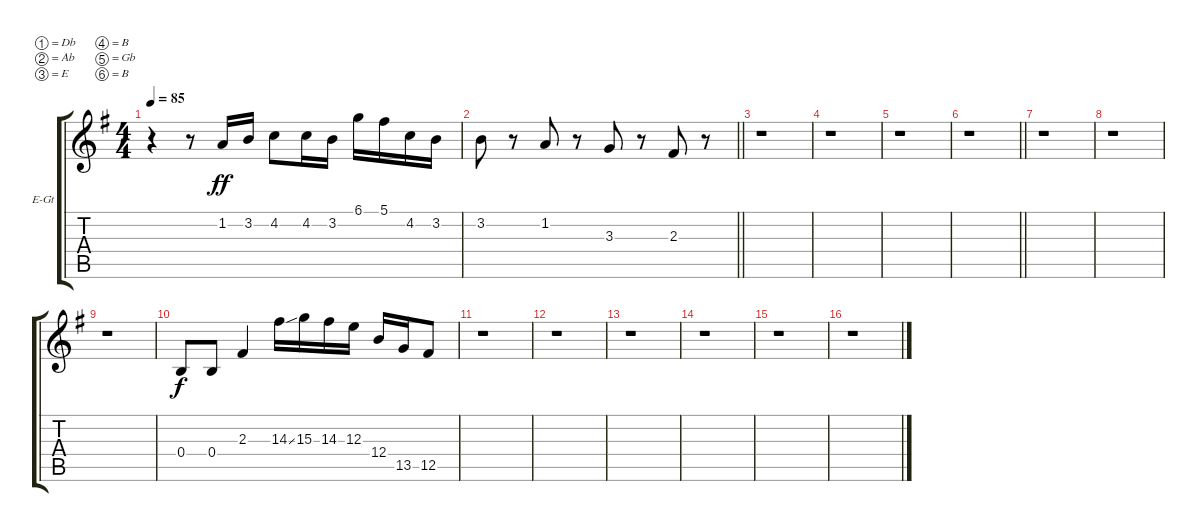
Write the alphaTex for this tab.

\bracketExtendMode groupsimilarinstruments
\firstSystemTrackNameOrientation horizontal
\otherSystemsTrackNameOrientation horizontal
\track ("Solo Guitar" "E-Gt") {instrument distortionguitar}
\staff {score tabs}
\tuning (Db4 Ab3 E3 B2 Gb2 B1)
\ts (4 4)
\tempo 85
\clef g2
\ks eminor
r.4{dy mp} r.8 1.2.16{dy ff} 3.2.16 4.2.8 4.2.16 3.2.16 6.1.16 5.1.16 4.2.16 3.2.16 |
\barLineRight lightlight
3.2.8 r.8 1.2.8 r.8 3.3.8 r.8 2.3.8 r.8 |
r.1 |
r.1 |
r.1 |
\barLineRight lightlight
r.1 |
r.1 |
r.1 |
r.1 |
0.4.8{dy f} 0.4.8 2.3.4 14.3{ss}.16 15.3.16 14.3.16 12.3.16 12.4.16 13.5.16 12.5.8 |
r.1 |
r.1 |
r.1 |
r.1 |
r.1 |
r.1
